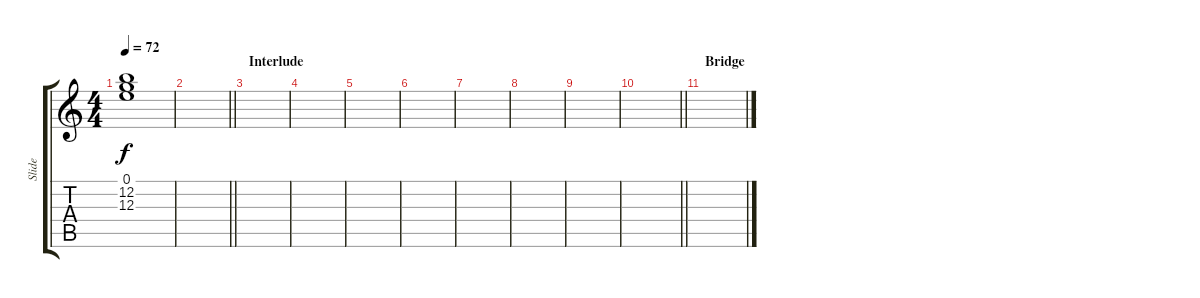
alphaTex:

\track ("Slide" "Slide") {instrument electricguitarjazz}
\staff {score tabs}
\tuning (E4 B3 G3 D3 A2 E2) {hide}
\ts (4 4)
\tempo 72
\clef g2
\ks c
(0.1{t} 12.2{t} 12.3{t}).1{dy f} |
\barLineRight lightlight
|
\section ("" "Interlude")
|
|
|
|
|
|
|
\barLineRight lightlight
|
\section ("" "Bridge")
